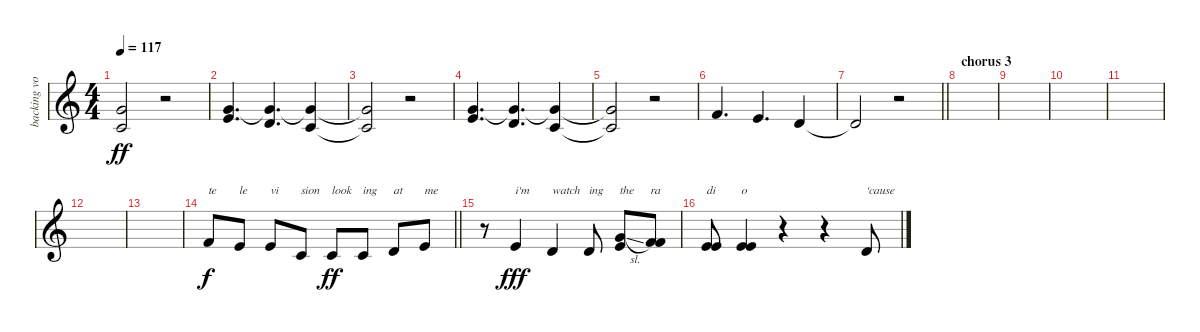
\track ("backing vocals" "backing vo") {instrument sopranosax}
\staff {score}
\tuning (E4 B3 G3 D3 A2 E2) {hide}
\ts (4 4)
\tempo 117
\clef g2
\ks c
(3.1{t} 1.2{t}).2{dy ff} r.2 |
(3.1 5.2).4{d} (3.1{t} 3.2).4{d} (3.1{t} 1.2).4 |
(3.1{t} 1.2{t}).2 r.2 |
(3.1 5.2).4{d} (3.1{t} 3.2).4{d} (3.1{t} 1.2).4 |
(3.1{t} 1.2{t}).2 r.2 |
1.1.4{d} 0.1.4{d} 3.2.4 |
\barLineRight lightlight
3.2{t}.2 r.2 |
\section ("" "chorus 3")
|
|
|
|
|
|
\barLineRight lightlight
1.1.8{txt "te" dy f} 0.1.8{txt "le"} 0.1.8{txt "vi"} 1.2.8{txt "sion"} 1.2.8{txt "look" dy ff} 1.2.8{txt "ing"} 3.2.8{txt "at"} 0.1.8{txt "me"} |
r.8 0.1.4{txt "i'm" dy fff} 3.2.4{txt "watch"} 3.2.8{txt "ing"} (3.1{sl} 5.2).8{txt "the"} (1.1 6.2).8{txt "ra"} |
(0.1 5.2).8{txt "di"} (0.1 5.2).4{txt "o"} r.4 r.4 3.2.8{txt "'cause"}
